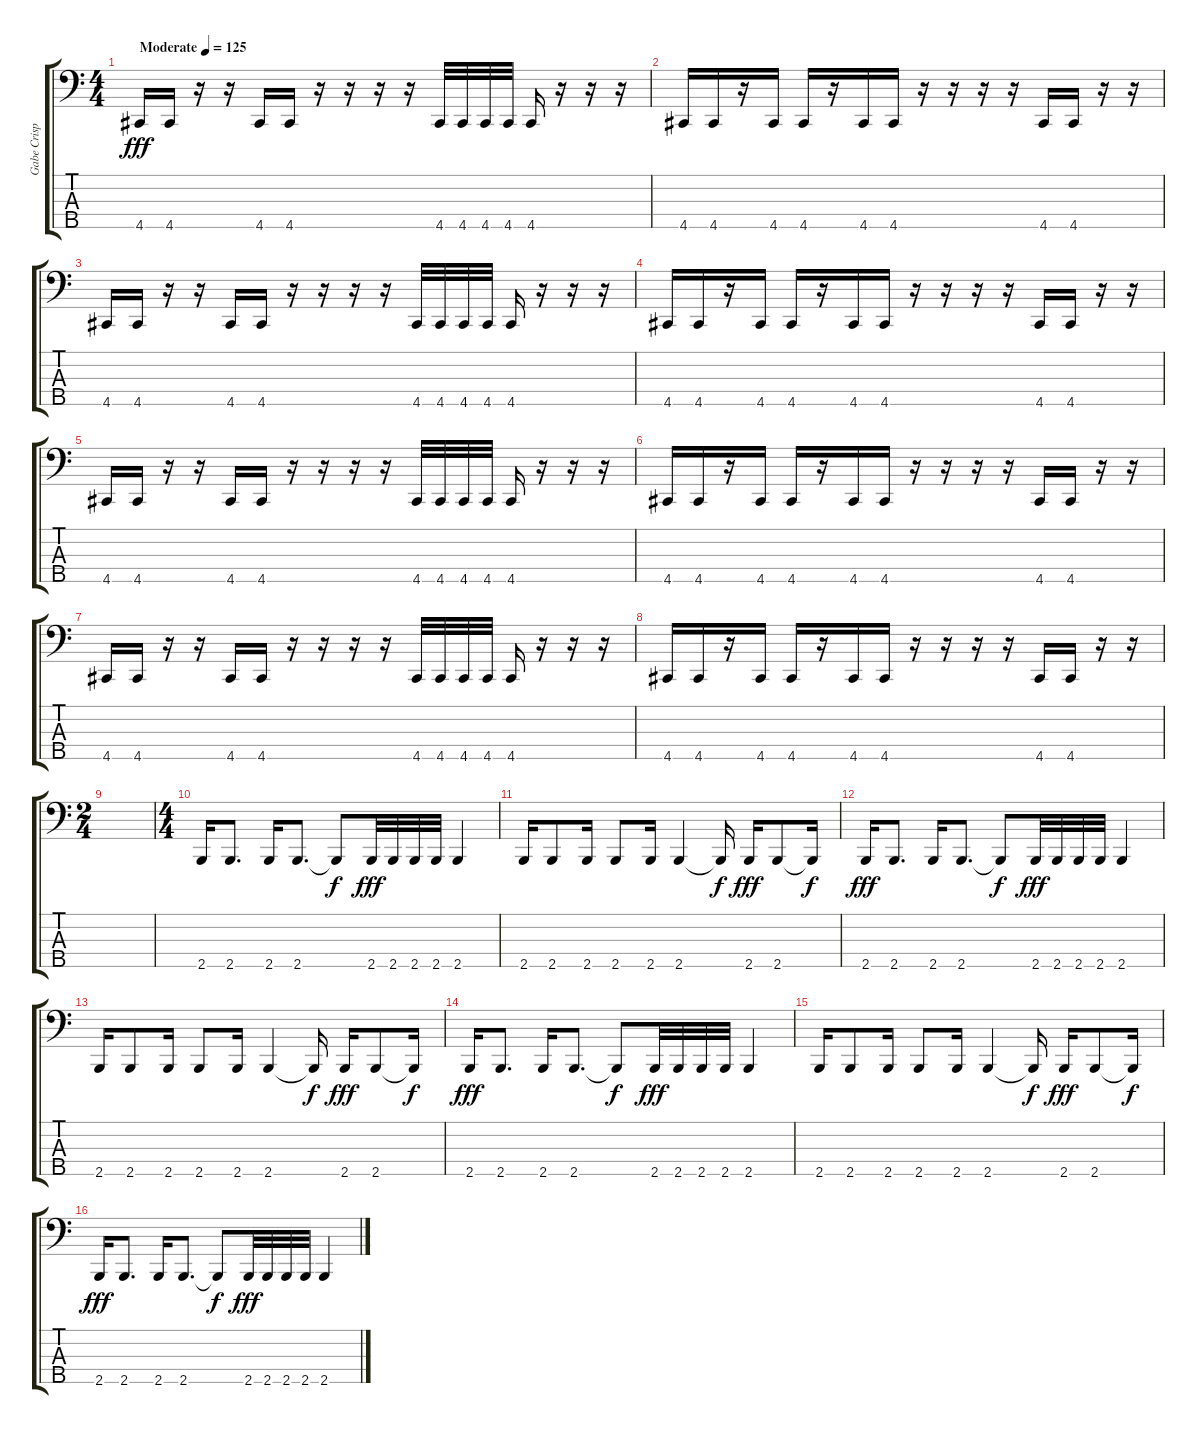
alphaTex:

\track ("Gabe Crisp" "Gabe Crisp") {instrument electricbasspick}
\staff {score tabs}
\tuning (G2 D2 A1 E1 A0) {hide}
\ts (4 4)
\tempo (125 "Moderate")
\clef f4
\ks c
4.5.16{dy fff instrument electricbasspick} 4.5.16 r.16 r.16 4.5.16 4.5.16 r.16 r.16 r.16 r.16 4.5.32 4.5.32 4.5.32 4.5.32 4.5.16 r.16 r.16 r.16 |
4.5.16 4.5.16 r.16 4.5.16 4.5.16 r.16 4.5.16 4.5.16 r.16 r.16 r.16 r.16 4.5.16 4.5.16 r.16 r.16 |
4.5.16 4.5.16 r.16 r.16 4.5.16 4.5.16 r.16 r.16 r.16 r.16 4.5.32 4.5.32 4.5.32 4.5.32 4.5.16 r.16 r.16 r.16 |
4.5.16 4.5.16 r.16 4.5.16 4.5.16 r.16 4.5.16 4.5.16 r.16 r.16 r.16 r.16 4.5.16 4.5.16 r.16 r.16 |
4.5.16 4.5.16 r.16 r.16 4.5.16 4.5.16 r.16 r.16 r.16 r.16 4.5.32 4.5.32 4.5.32 4.5.32 4.5.16 r.16 r.16 r.16 |
4.5.16 4.5.16 r.16 4.5.16 4.5.16 r.16 4.5.16 4.5.16 r.16 r.16 r.16 r.16 4.5.16 4.5.16 r.16 r.16 |
4.5.16 4.5.16 r.16 r.16 4.5.16 4.5.16 r.16 r.16 r.16 r.16 4.5.32 4.5.32 4.5.32 4.5.32 4.5.16 r.16 r.16 r.16 |
4.5.16 4.5.16 r.16 4.5.16 4.5.16 r.16 4.5.16 4.5.16 r.16 r.16 r.16 r.16 4.5.16 4.5.16 r.16 r.16 |
\ts (2 4)
|
\ts (4 4)
2.5.16 2.5.8{d} 2.5.16 2.5.8{d} 2.5{t}.8{dy f} 2.5.32{dy fff} 2.5.32 2.5.32 2.5.32 2.5.4 |
2.5.16 2.5.8 2.5.16 2.5.8 2.5.16 2.5.4 2.5{t}.16{dy f} 2.5.16{dy fff} 2.5.8 2.5{t}.16{dy f} |
2.5.16{dy fff} 2.5.8{d} 2.5.16 2.5.8{d} 2.5{t}.8{dy f} 2.5.32{dy fff} 2.5.32 2.5.32 2.5.32 2.5.4 |
2.5.16 2.5.8 2.5.16 2.5.8 2.5.16 2.5.4 2.5{t}.16{dy f} 2.5.16{dy fff} 2.5.8 2.5{t}.16{dy f} |
2.5.16{dy fff} 2.5.8{d} 2.5.16 2.5.8{d} 2.5{t}.8{dy f} 2.5.32{dy fff} 2.5.32 2.5.32 2.5.32 2.5.4 |
2.5.16 2.5.8 2.5.16 2.5.8 2.5.16 2.5.4 2.5{t}.16{dy f} 2.5.16{dy fff} 2.5.8 2.5{t}.16{dy f} |
2.5.16{dy fff} 2.5.8{d} 2.5.16 2.5.8{d} 2.5{t}.8{dy f} 2.5.32{dy fff} 2.5.32 2.5.32 2.5.32 2.5.4
